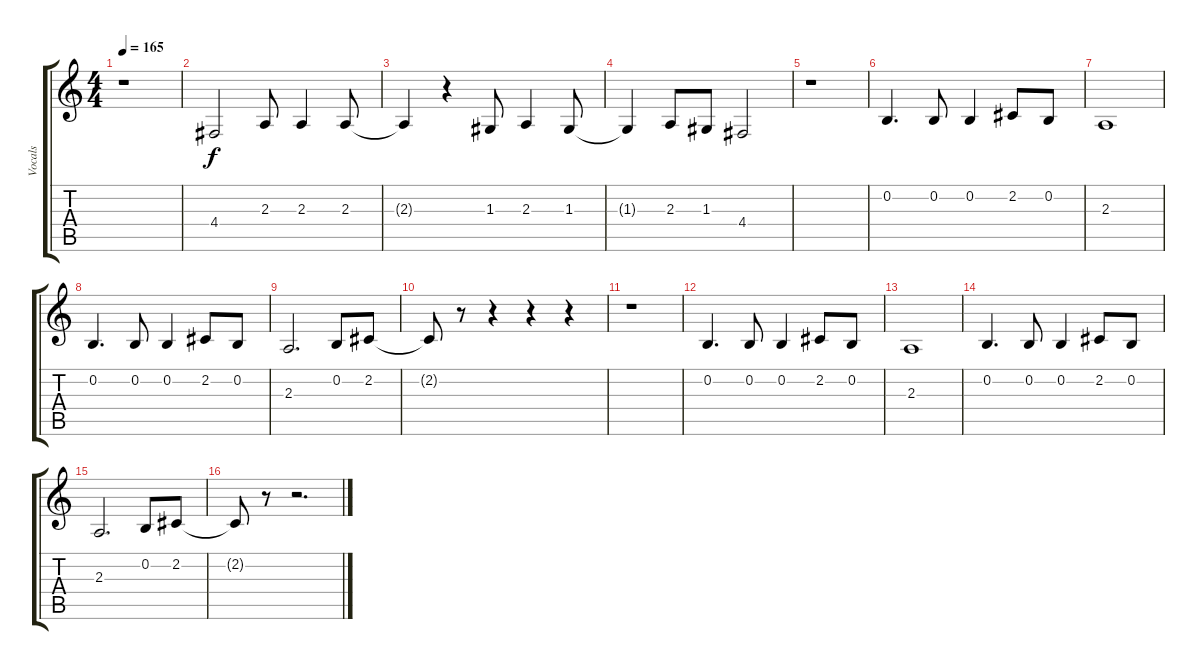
\track ("Vocals" "Vocals") {instrument lead2sawtooth}
\staff {score tabs}
\tuning (E4 B3 G3 D3 A2 E2) {hide}
\ts (4 4)
\tempo 165
\clef g2
\ks c
r.1{dy f} |
4.4.2 2.3.8 2.3.4 2.3.8 |
2.3{t}.4 r.4 1.3.8 2.3.4 1.3.8 |
1.3{t}.4 2.3.8 1.3.8 4.4.2 |
r.1 |
0.2.4{d} 0.2.8 0.2.4 2.2.8 0.2.8 |
2.3.1 |
0.2.4{d} 0.2.8 0.2.4 2.2.8 0.2.8 |
2.3.2{d} 0.2.8 2.2.8 |
2.2{t}.8 r.8 r.4 r.4 r.4 |
r.1 |
0.2.4{d} 0.2.8 0.2.4 2.2.8 0.2.8 |
2.3.1 |
0.2.4{d} 0.2.8 0.2.4 2.2.8 0.2.8 |
2.3.2{d} 0.2.8 2.2.8 |
2.2{t}.8 r.8 r.2{d}
